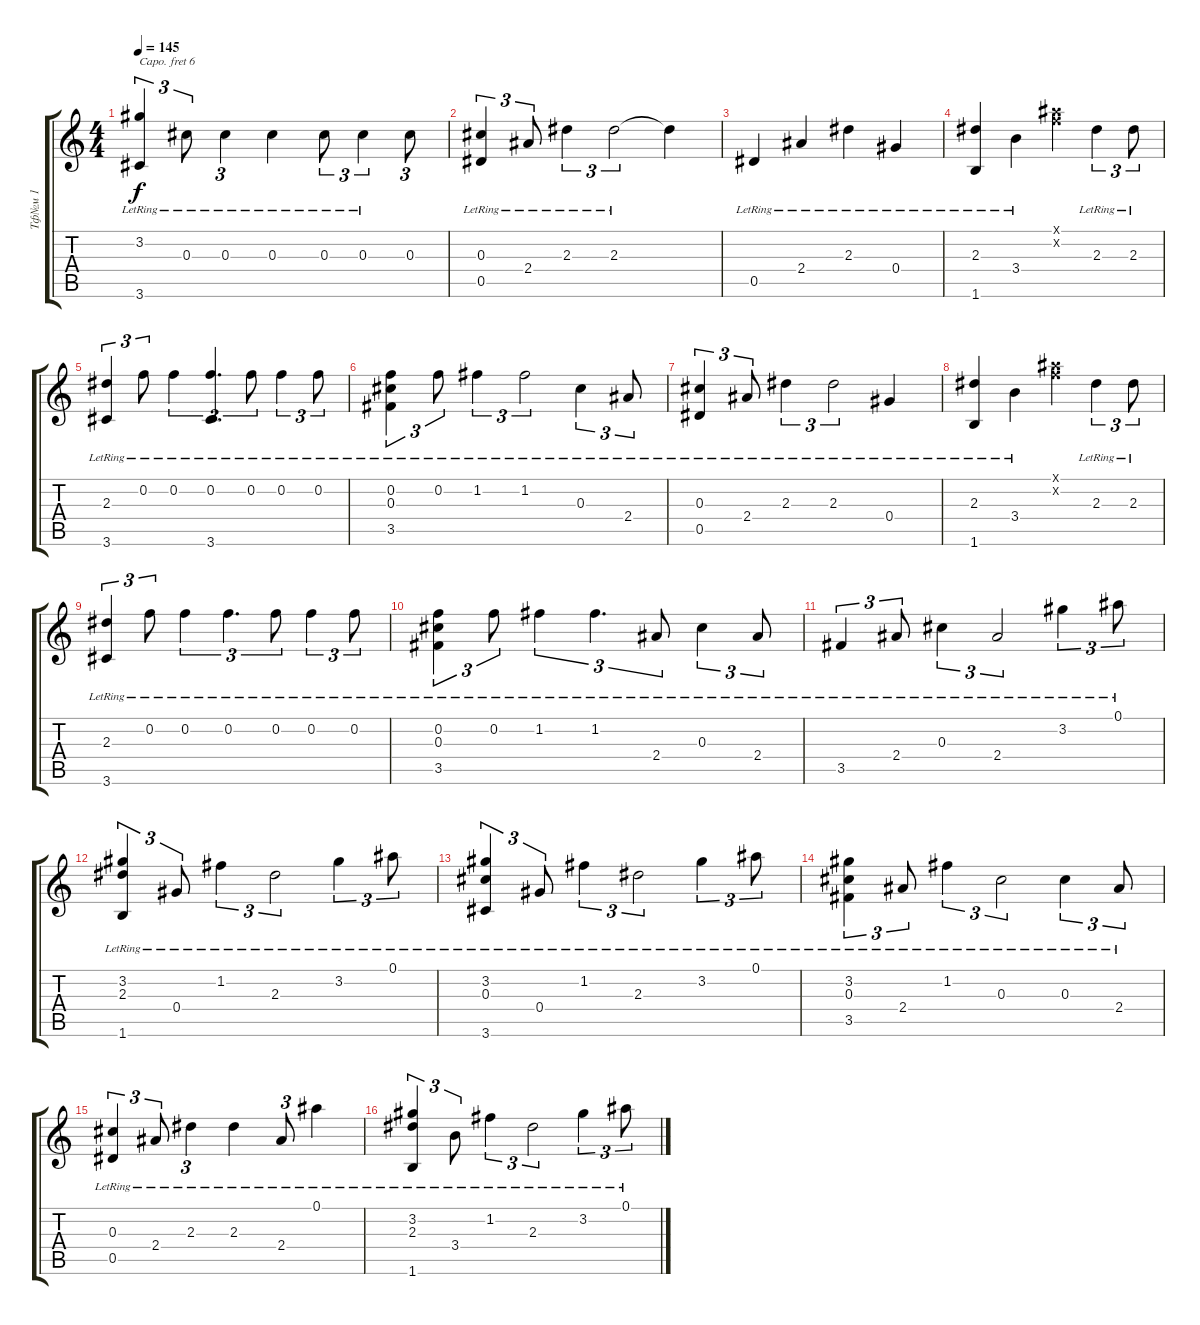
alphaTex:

\track ("Тф№м 1" "Тф№м 1") {instrument acousticguitarnylon}
\staff {score tabs}
\capo 6
\tuning (E4 B3 G3 D3 A2 E2) {hide}
\ts (4 4)
\tempo 145
\clef g2
\ks c
(3.2{lr} 3.6{lr}).4{tu (3 2) dy f} 0.3{lr}.8{tu (3 2)} 0.3{lr}.4{tu (3 2)} 0.3{lr}.4 0.3{lr}.8{tu (3 2)} 0.3{lr}.4{tu (3 2)} 0.3.8{tu (3 2)} |
(0.3{lr} 0.5{lr}).4{tu (3 2)} 2.4{lr}.8{tu (3 2)} 2.3{lr}.4{tu (3 2)} 2.3{lr}.2{tu (3 2)} 2.3{t}.4 |
0.5{lr}.4 2.4{lr}.4 2.3{lr}.4 0.4{lr}.4 |
(2.3{lr} 1.6{lr}).4 3.4{lr}.4 (0.1{x} 0.2{x}).4 2.3{lr}.4{tu (3 2)} 2.3{lr}.8{tu (3 2)} |
(2.3{lr} 3.6{lr}).4{tu (3 2)} 0.2{lr}.8{tu (3 2)} 0.2{lr}.4{tu (3 2)} (0.2{lr} 3.6).4{d tu (3 2)} 0.2{lr}.8{tu (3 2)} 0.2{lr}.4{tu (3 2)} 0.2{lr}.8{tu (3 2)} |
(0.2{lr} 0.3{lr} 3.5{lr}).4{tu (3 2)} 0.2{lr}.8{tu (3 2)} 1.2{lr}.4{tu (3 2)} 1.2{lr}.2{tu (3 2)} 0.3{lr}.4{tu (3 2)} 2.4{lr}.8{tu (3 2)} |
(0.3{lr} 0.5{lr}).4{tu (3 2)} 2.4{lr}.8{tu (3 2)} 2.3{lr}.4{tu (3 2)} 2.3{lr}.2{tu (3 2)} 0.4{lr}.4 |
(2.3{lr} 1.6{lr}).4 3.4{lr}.4 (0.1{x} 0.2{x}).4 2.3{lr}.4{tu (3 2)} 2.3{lr}.8{tu (3 2)} |
(2.3{lr} 3.6{lr}).4{tu (3 2)} 0.2{lr}.8{tu (3 2)} 0.2{lr}.4{tu (3 2)} 0.2{lr}.4{d tu (3 2)} 0.2{lr}.8{tu (3 2)} 0.2{lr}.4{tu (3 2)} 0.2{lr}.8{tu (3 2)} |
(0.2{lr} 0.3{lr} 3.5{lr}).4{tu (3 2)} 0.2{lr}.8{tu (3 2)} 1.2{lr}.4{tu (3 2)} 1.2{lr}.4{d tu (3 2)} 2.4{lr}.8{tu (3 2)} 0.3{lr}.4{tu (3 2)} 2.4{lr}.8{tu (3 2)} |
3.5{lr}.4{tu (3 2)} 2.4{lr}.8{tu (3 2)} 0.3{lr}.4{tu (3 2)} 2.4{lr}.2{tu (3 2)} 3.2{lr}.4{tu (3 2)} 0.1{lr}.8{tu (3 2)} |
(3.2{lr} 2.3{lr} 1.6{lr}).4{tu (3 2)} 0.4{lr}.8{tu (3 2)} 1.2{lr}.4{tu (3 2)} 2.3{lr}.2{tu (3 2)} 3.2{lr}.4{tu (3 2)} 0.1{lr}.8{tu (3 2)} |
(3.2{lr} 0.3{lr} 3.6).4{tu (3 2)} 0.4{lr}.8{tu (3 2)} 1.2{lr}.4{tu (3 2)} 2.3{lr}.2{tu (3 2)} 3.2{lr}.4{tu (3 2)} 0.1{lr}.8{tu (3 2)} |
(3.2{lr} 0.3{lr} 3.5{lr}).4{tu (3 2)} 2.4{lr}.8{tu (3 2)} 1.2{lr}.4{tu (3 2)} 0.3{lr}.2{tu (3 2)} 0.3{lr}.4{tu (3 2)} 2.4{lr}.8{tu (3 2)} |
(0.3{lr} 0.5{lr}).4{tu (3 2)} 2.4{lr}.8{tu (3 2)} 2.3{lr}.4{tu (3 2)} 2.3{lr}.4 2.4{lr}.8{tu (3 2)} 0.1{lr}.4 |
(3.2{lr} 2.3{lr} 1.6{lr}).4{tu (3 2)} 3.4{lr}.8{tu (3 2)} 1.2{lr}.4{tu (3 2)} 2.3{lr}.2{tu (3 2)} 3.2{lr}.4{tu (3 2)} 0.1{lr}.8{tu (3 2)}
